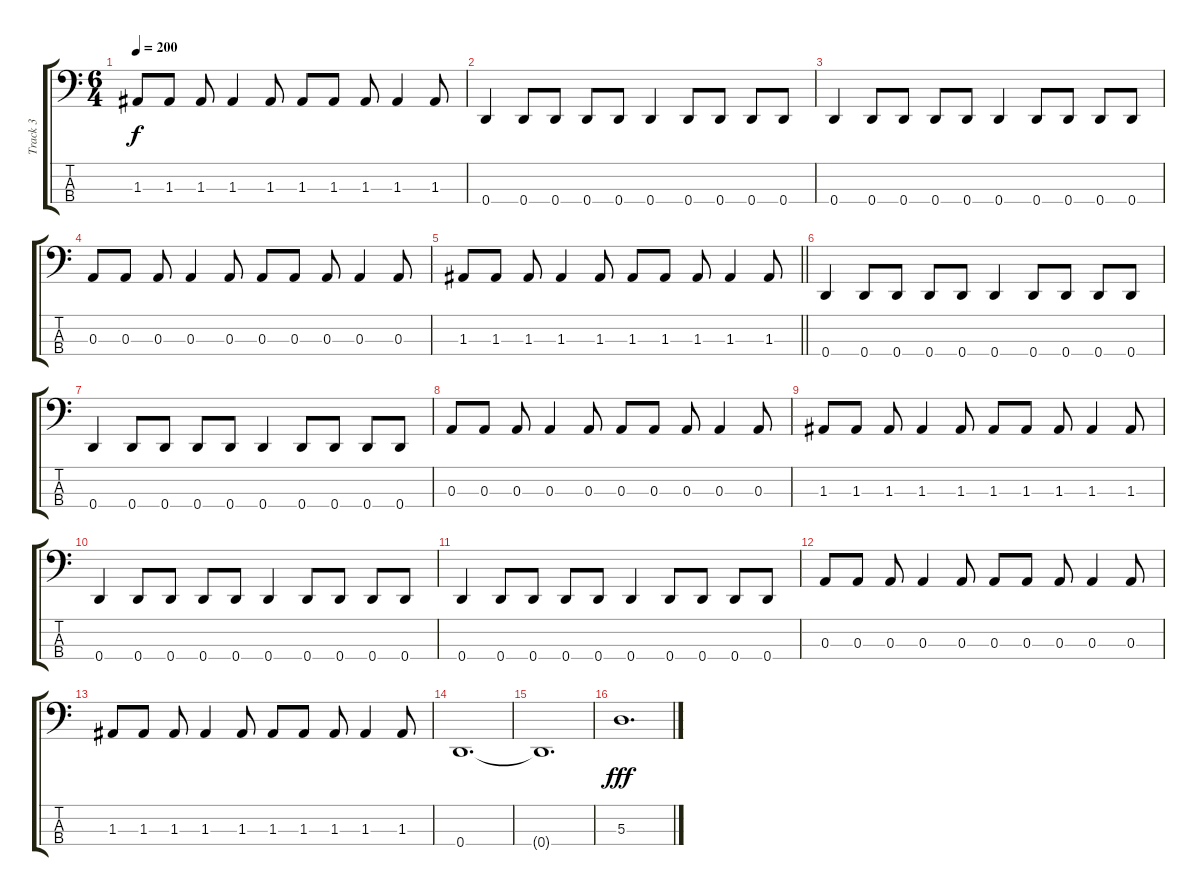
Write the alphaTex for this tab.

\track ("Track 3" "Track 3") {instrument electricbassfinger}
\staff {score tabs}
\tuning (G2 D2 A1 D1) {hide}
\ts (6 4)
\tempo 200
\clef f4
\ks c
1.3.8{dy f} 1.3.8 1.3.8 1.3.4 1.3.8 1.3.8 1.3.8 1.3.8 1.3.4 1.3.8 |
0.4.4 0.4.8 0.4.8 0.4.8 0.4.8 0.4.4 0.4.8 0.4.8 0.4.8 0.4.8 |
0.4.4 0.4.8 0.4.8 0.4.8 0.4.8 0.4.4 0.4.8 0.4.8 0.4.8 0.4.8 |
0.3.8 0.3.8 0.3.8 0.3.4 0.3.8 0.3.8 0.3.8 0.3.8 0.3.4 0.3.8 |
\barLineRight lightlight
1.3.8 1.3.8 1.3.8 1.3.4 1.3.8 1.3.8 1.3.8 1.3.8 1.3.4 1.3.8 |
0.4.4 0.4.8 0.4.8 0.4.8 0.4.8 0.4.4 0.4.8 0.4.8 0.4.8 0.4.8 |
0.4.4 0.4.8 0.4.8 0.4.8 0.4.8 0.4.4 0.4.8 0.4.8 0.4.8 0.4.8 |
0.3.8 0.3.8 0.3.8 0.3.4 0.3.8 0.3.8 0.3.8 0.3.8 0.3.4 0.3.8 |
1.3.8 1.3.8 1.3.8 1.3.4 1.3.8 1.3.8 1.3.8 1.3.8 1.3.4 1.3.8 |
0.4.4 0.4.8 0.4.8 0.4.8 0.4.8 0.4.4 0.4.8 0.4.8 0.4.8 0.4.8 |
0.4.4 0.4.8 0.4.8 0.4.8 0.4.8 0.4.4 0.4.8 0.4.8 0.4.8 0.4.8 |
0.3.8 0.3.8 0.3.8 0.3.4 0.3.8 0.3.8 0.3.8 0.3.8 0.3.4 0.3.8 |
1.3.8 1.3.8 1.3.8 1.3.4 1.3.8 1.3.8 1.3.8 1.3.8 1.3.4 1.3.8 |
0.4.1{d} |
0.4{t}.1{d} |
5.3.1{d dy fff}
